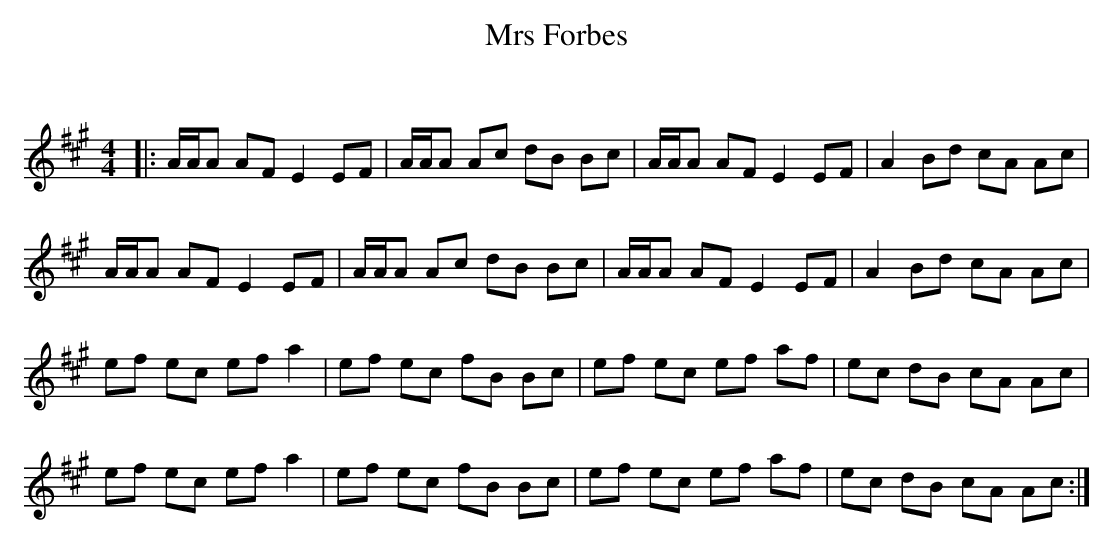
X:1
T: Mrs Forbes
C:
Q: 232
K:A
M:4/4
L:1/8
|:A1/2A1/2A AF E2 EF|A1/2A1/2A Ac dB Bc|A1/2A1/2A AF E2 EF|A2 Bd cA Ac|
A1/2A1/2A AF E2 EF|A1/2A1/2A Ac dB Bc|A1/2A1/2A AF E2 EF|A2 Bd cA Ac|
ef ec ef a2|ef ec fB Bc|ef ec ef af|ec dB cA Ac|
ef ec ef a2|ef ec fB Bc|ef ec ef af|ec dB cA Ac:|
